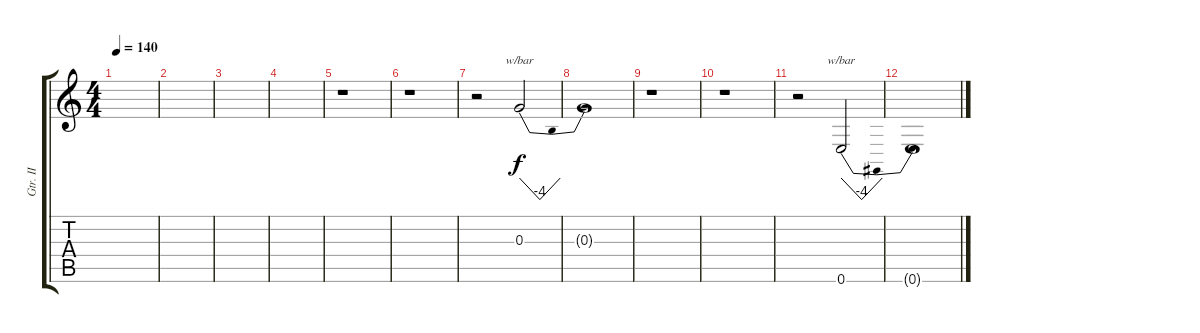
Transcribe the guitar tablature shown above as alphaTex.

\track ("Gtr. II" "Gtr. II") {instrument acousticguitarsteel}
\staff {score tabs}
\tuning (E4 B3 G3 D3 A2 E2) {hide}
\ts (4 4)
\tempo 140
\clef g2
\ks c
|
|
|
|
r.1 |
r.1 |
r.2{volume 13} 0.3.2{tbe (dip default 0 0 30 -16 60 0)} |
0.3{t}.1 |
r.1 |
r.1 |
r.2 0.6.2{tbe (dip default 0 0 30 -16 60 0)} |
0.6{t}.1
